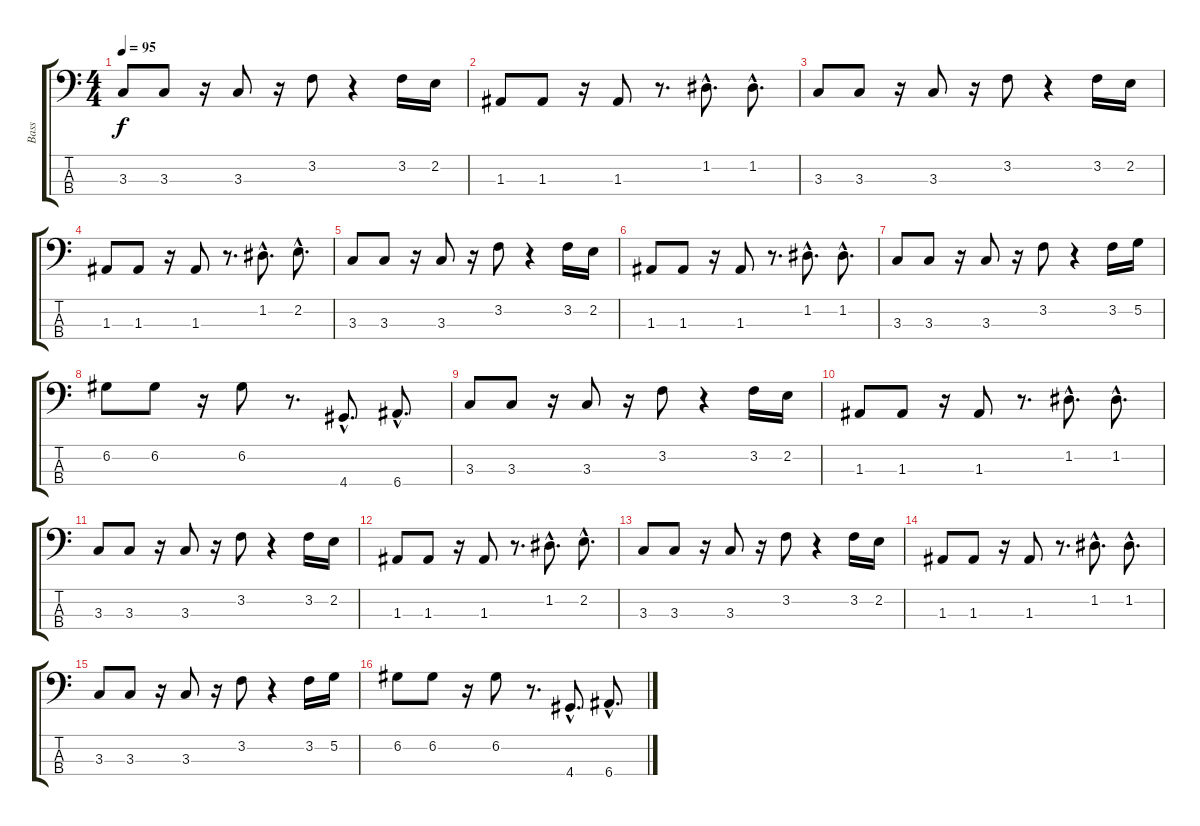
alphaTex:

\track ("Bass" "Bass") {instrument electricbassfinger}
\staff {score tabs}
\tuning (G2 D2 A1 E1) {hide}
\ts (4 4)
\tempo 95
\clef f4
\ks c
3.3.8{dy f} 3.3.8 r.16 3.3.8 r.16 3.2.8 r.4 3.2.16 2.2.16 |
1.3.8 1.3.8 r.16 1.3.8 r.8{d} 1.2{hac}.8{d} 1.2{hac}.8{d} |
3.3.8 3.3.8 r.16 3.3.8 r.16 3.2.8 r.4 3.2.16 2.2.16 |
1.3.8 1.3.8 r.16 1.3.8 r.8{d} 1.2{hac}.8{d} 2.2{hac}.8{d} |
3.3.8 3.3.8 r.16 3.3.8 r.16 3.2.8 r.4 3.2.16 2.2.16 |
1.3.8 1.3.8 r.16 1.3.8 r.8{d} 1.2{hac}.8{d} 1.2{hac}.8{d} |
3.3.8 3.3.8 r.16 3.3.8 r.16 3.2.8 r.4 3.2.16 5.2.16 |
6.2.8 6.2.8 r.16 6.2.8 r.8{d} 4.4{hac}.8{d} 6.4{hac}.8{d} |
3.3.8 3.3.8 r.16 3.3.8 r.16 3.2.8 r.4 3.2.16 2.2.16 |
1.3.8 1.3.8 r.16 1.3.8 r.8{d} 1.2{hac}.8{d} 1.2{hac}.8{d} |
3.3.8 3.3.8 r.16 3.3.8 r.16 3.2.8 r.4 3.2.16 2.2.16 |
1.3.8 1.3.8 r.16 1.3.8 r.8{d} 1.2{hac}.8{d} 2.2{hac}.8{d} |
3.3.8 3.3.8 r.16 3.3.8 r.16 3.2.8 r.4 3.2.16 2.2.16 |
1.3.8 1.3.8 r.16 1.3.8 r.8{d} 1.2{hac}.8{d} 1.2{hac}.8{d} |
3.3.8 3.3.8 r.16 3.3.8 r.16 3.2.8 r.4 3.2.16 5.2.16 |
6.2.8 6.2.8 r.16 6.2.8 r.8{d} 4.4{hac}.8{d} 6.4{hac}.8{d}
